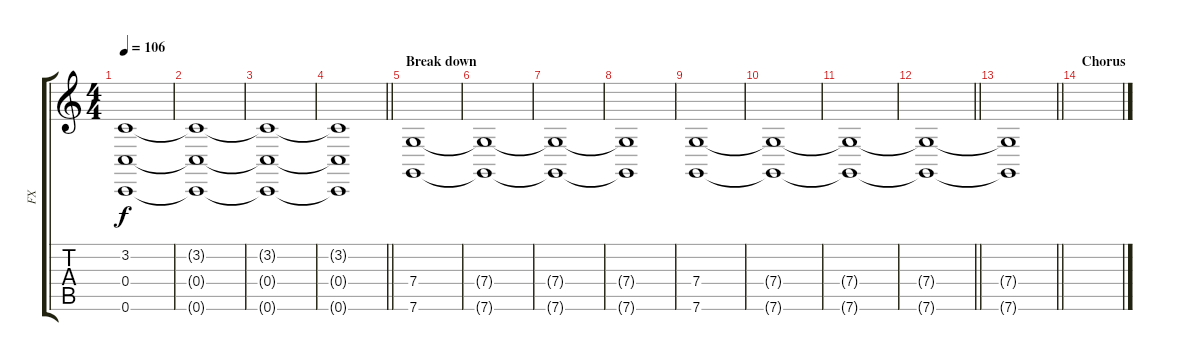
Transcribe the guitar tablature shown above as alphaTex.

\track ("FX" "FX") {instrument choiraahs}
\staff {score tabs}
\tuning (D4 A3 F3 C3 G2 C2) {hide}
\ts (4 4)
\section ("" "")
\tempo 106
\clef g2
\ks c
(3.2 0.4 0.6).1{dy f} |
(3.2{t} 0.4{t} 0.6{t}).1 |
(3.2{t} 0.4{t} 0.6{t}).1 |
\barLineRight lightlight
(3.2{t} 0.4{t} 0.6{t}).1 |
\section ("" "Break down")
(7.4 7.6).1 |
(7.4{t} 7.6{t}).1 |
(7.4{t} 7.6{t}).1 |
(7.4{t} 7.6{t}).1 |
(7.4 7.6).1 |
(7.4{t} 7.6{t}).1 |
(7.4{t} 7.6{t}).1 |
\barLineRight lightlight
(7.4{t} 7.6{t}).1 |
\section ("" "")
\barLineRight lightlight
(7.4{t} 7.6{t}).1{volume 2} |
\section ("" "Chorus")
